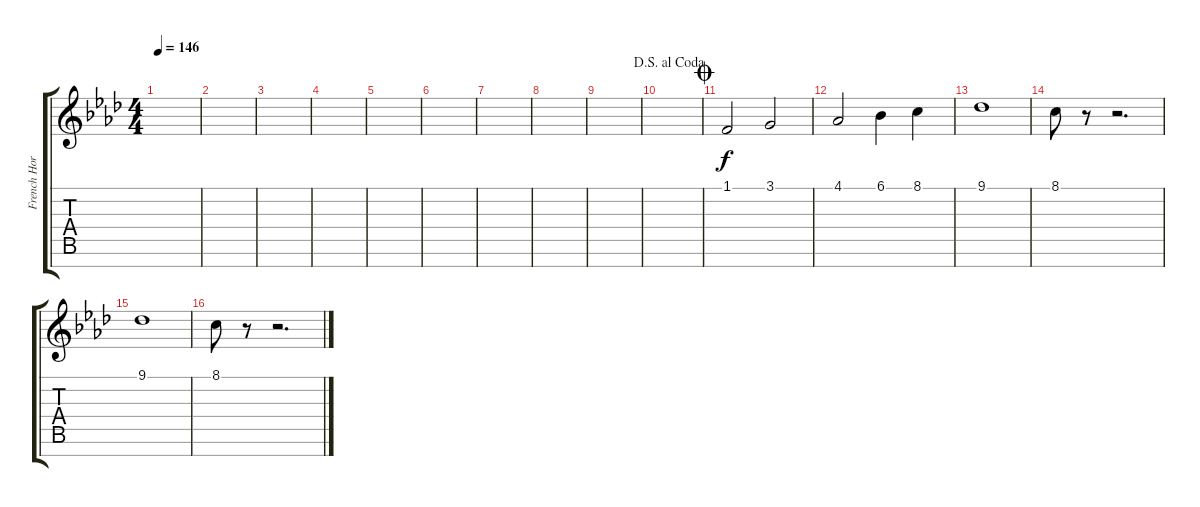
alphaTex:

\track ("French Horn" "French Hor") {instrument frenchhorn}
\staff {score tabs}
\tuning (E4 B3 G3 D3 A2 E2 B1) {hide}
\ts (4 4)
\tempo 146
\clef g2
\ks fminor
|
|
|
|
|
|
|
|
|
\jump dalsegnoalcoda
|
\jump coda
1.1.2 3.1.2 |
4.1.2 6.1.4 8.1.4 |
9.1.1 |
8.1.8 r.8 r.2{d} |
9.1.1 |
8.1.8 r.8 r.2{d}
